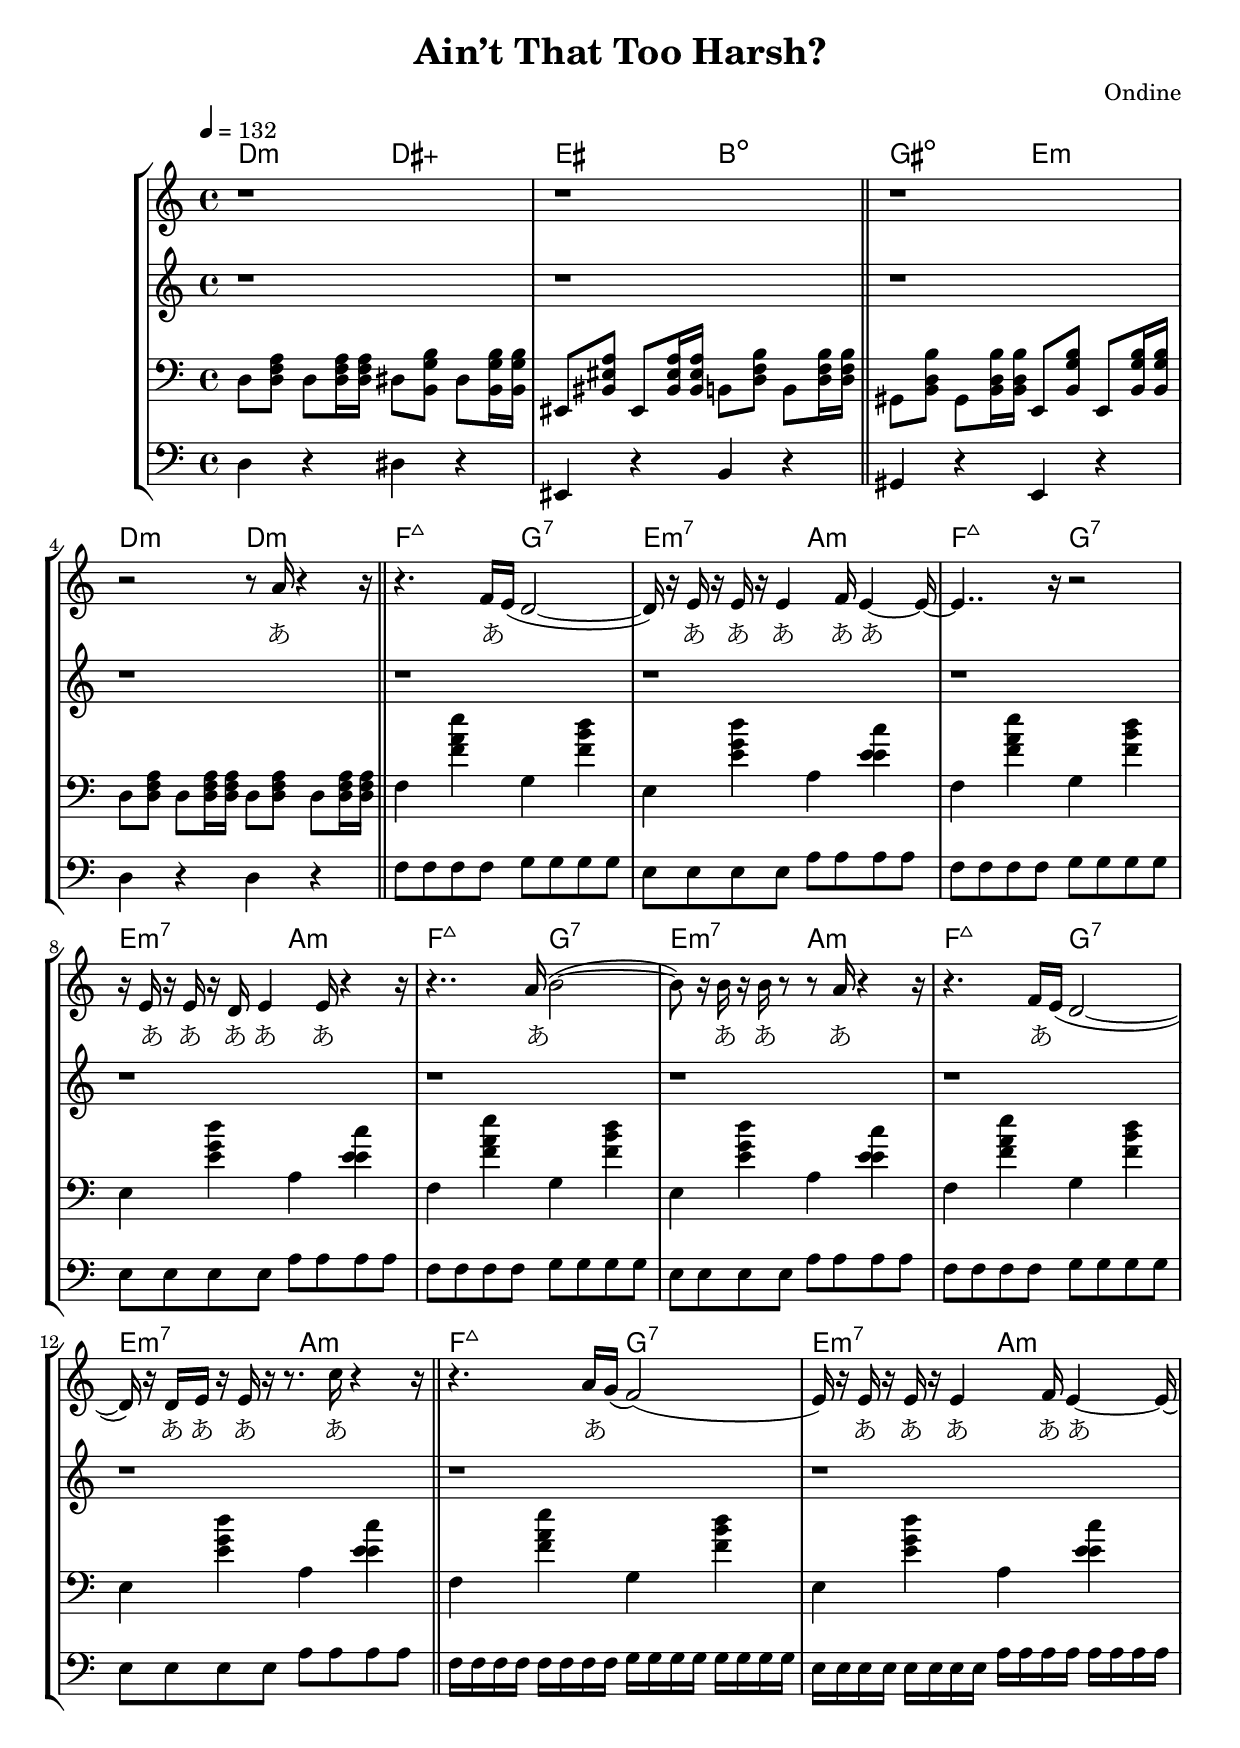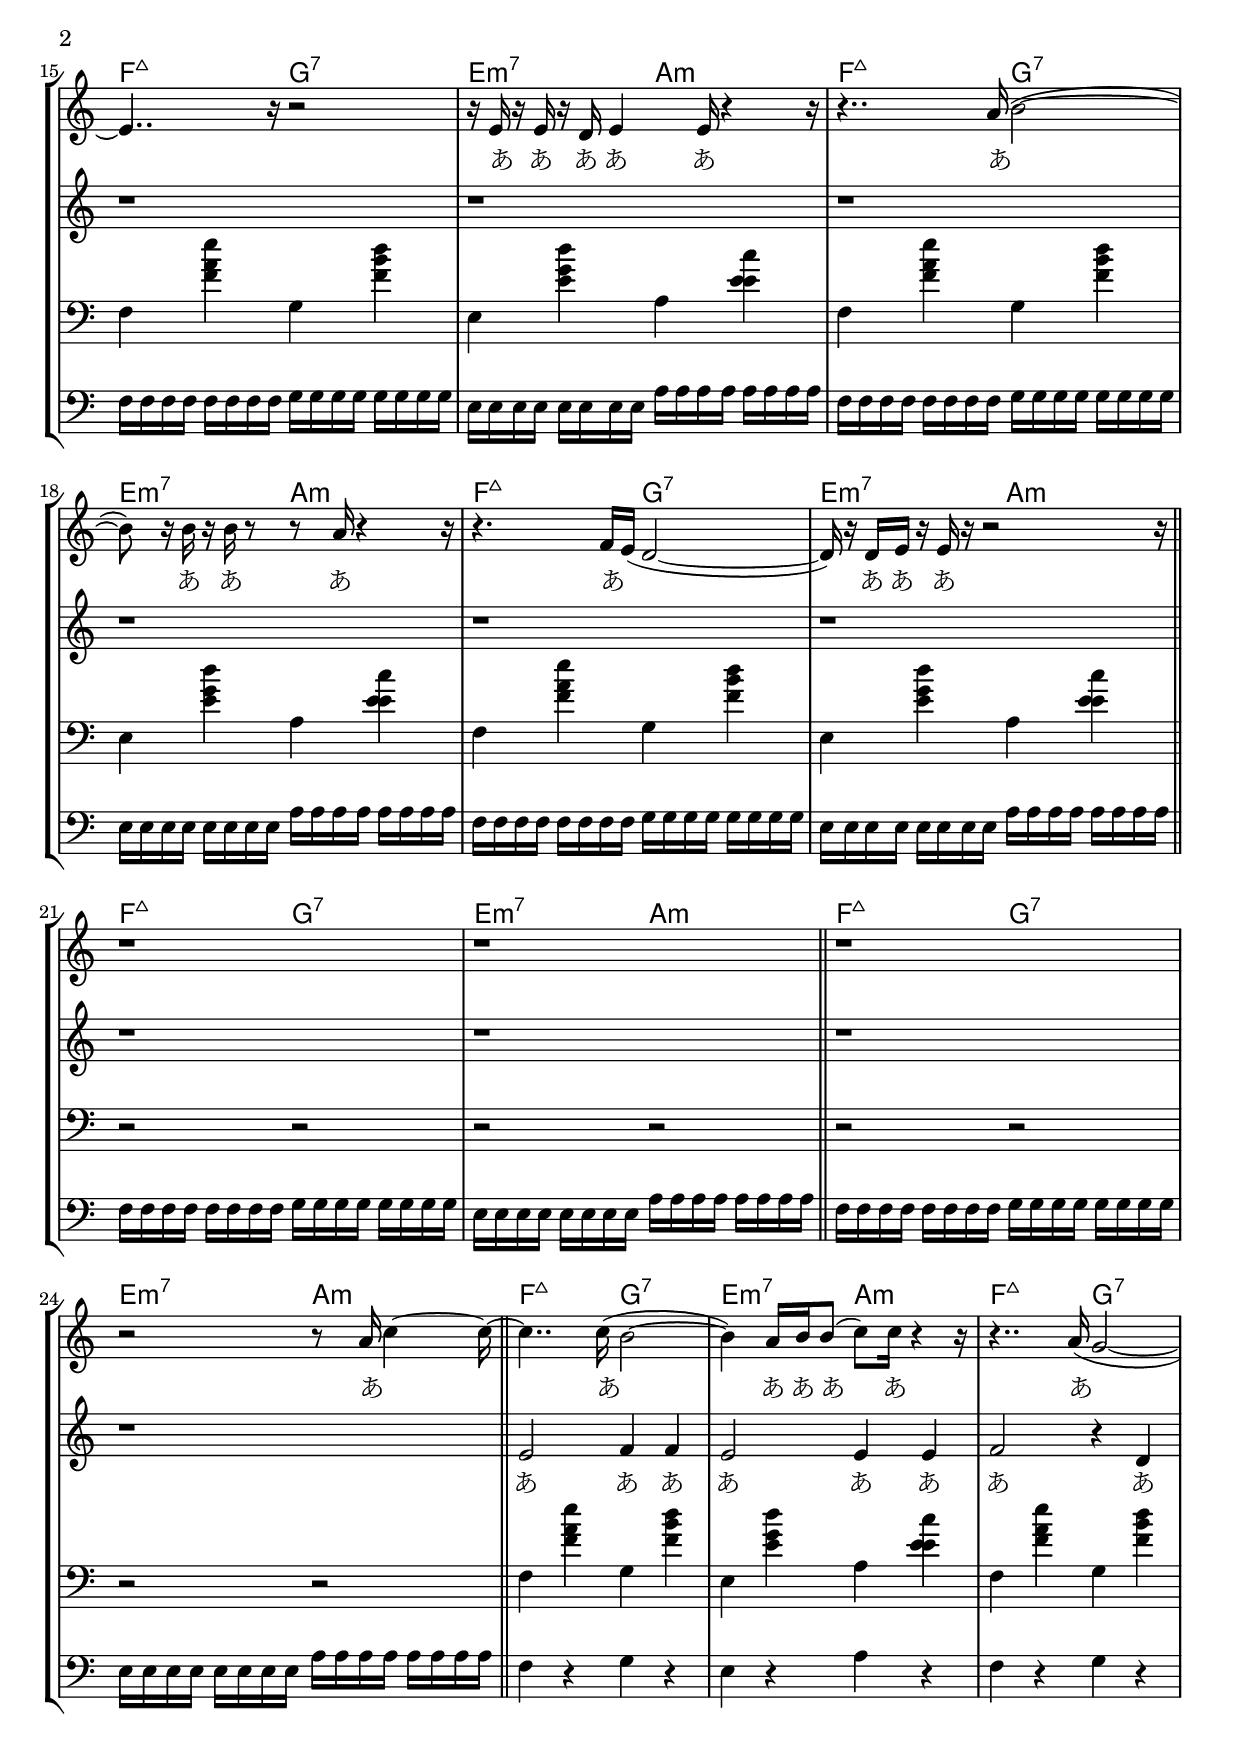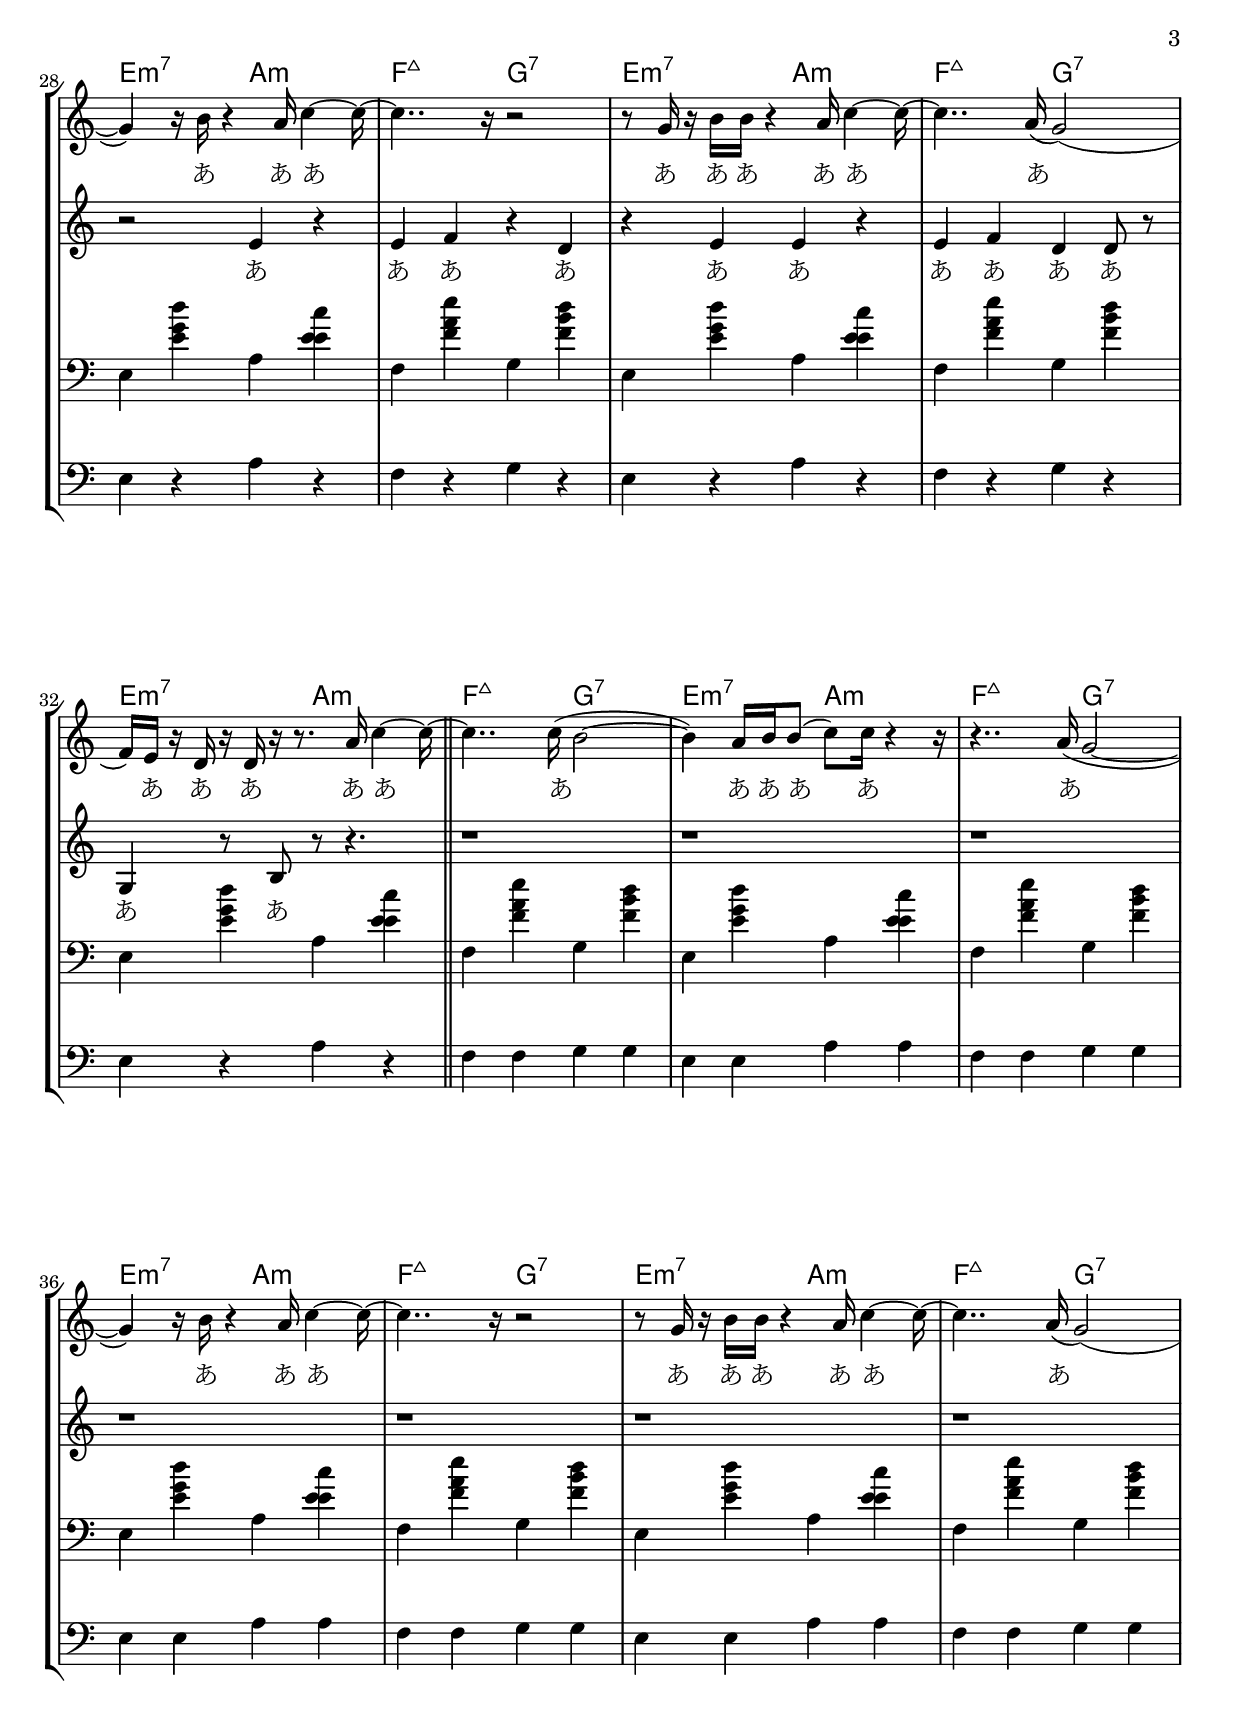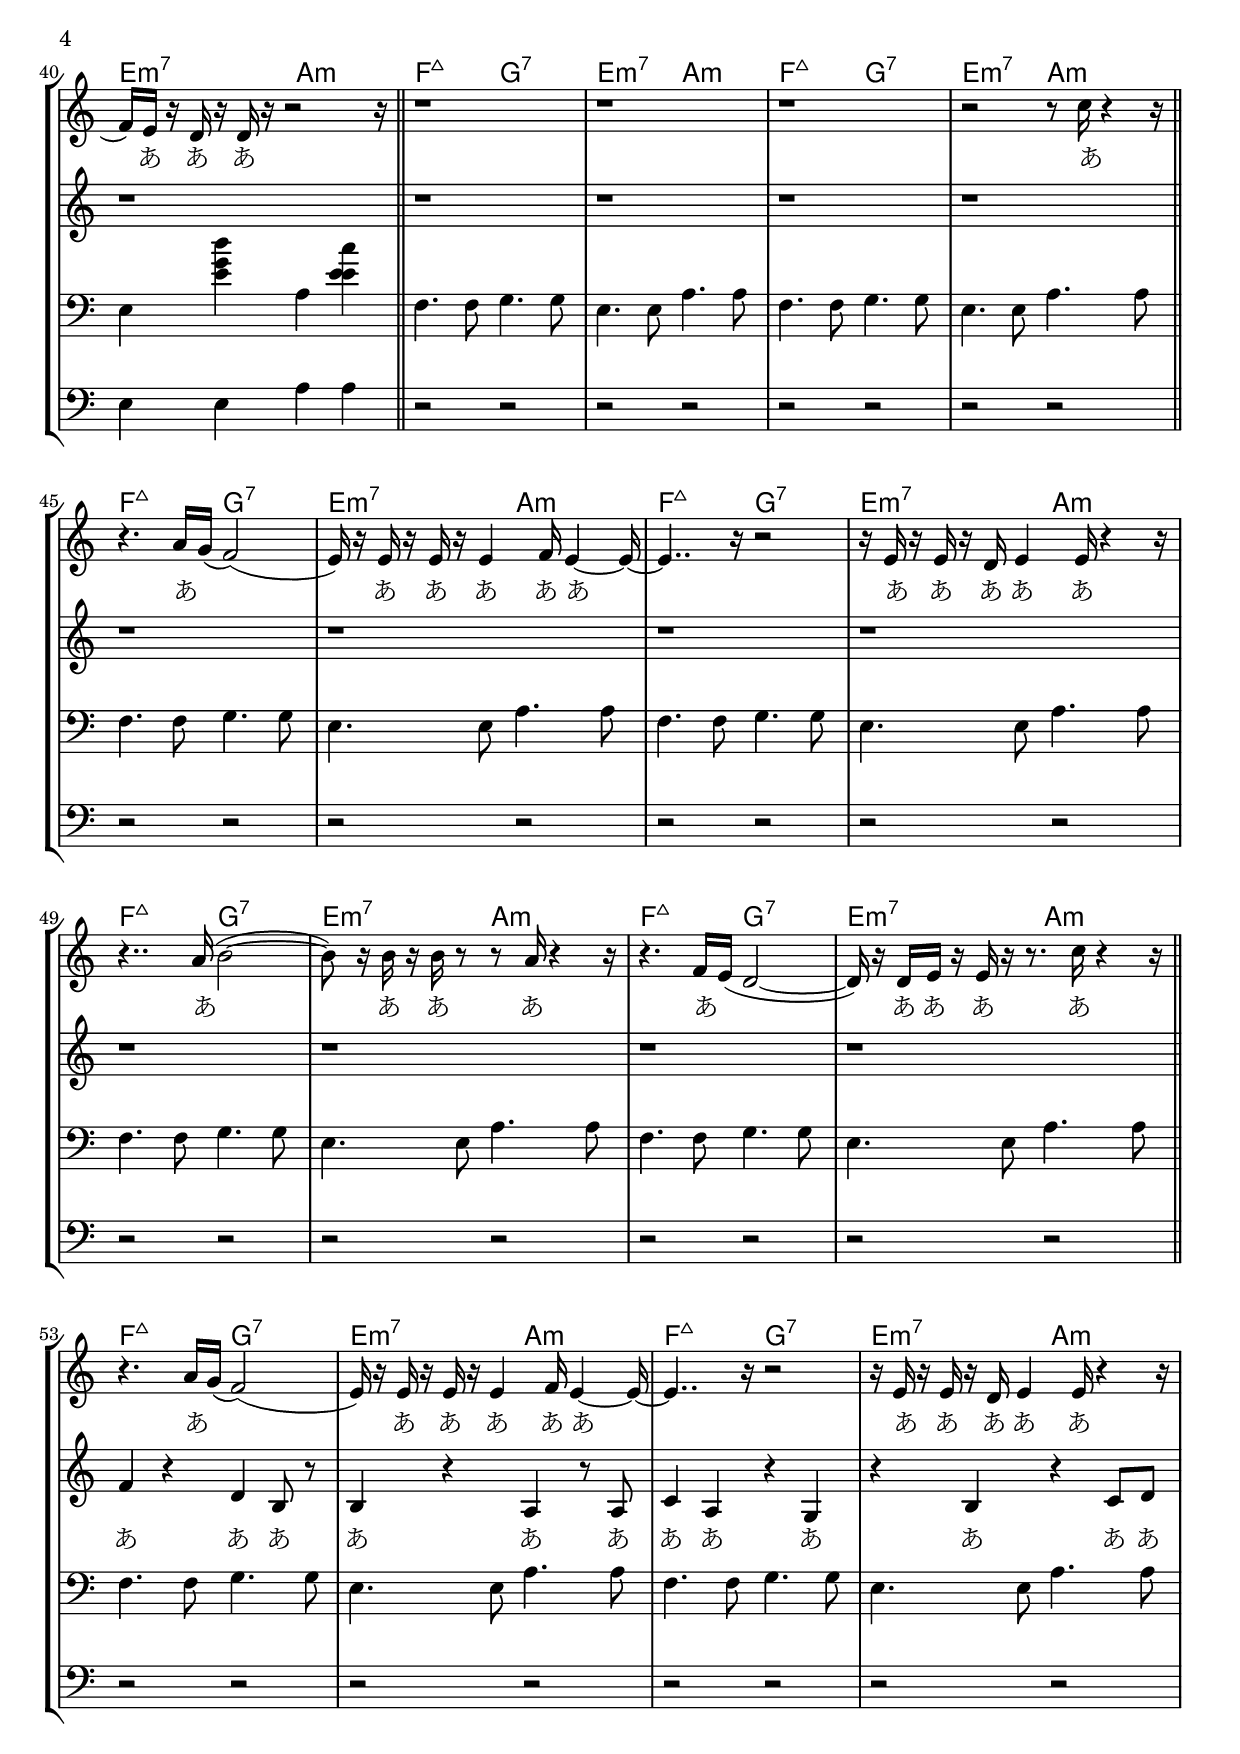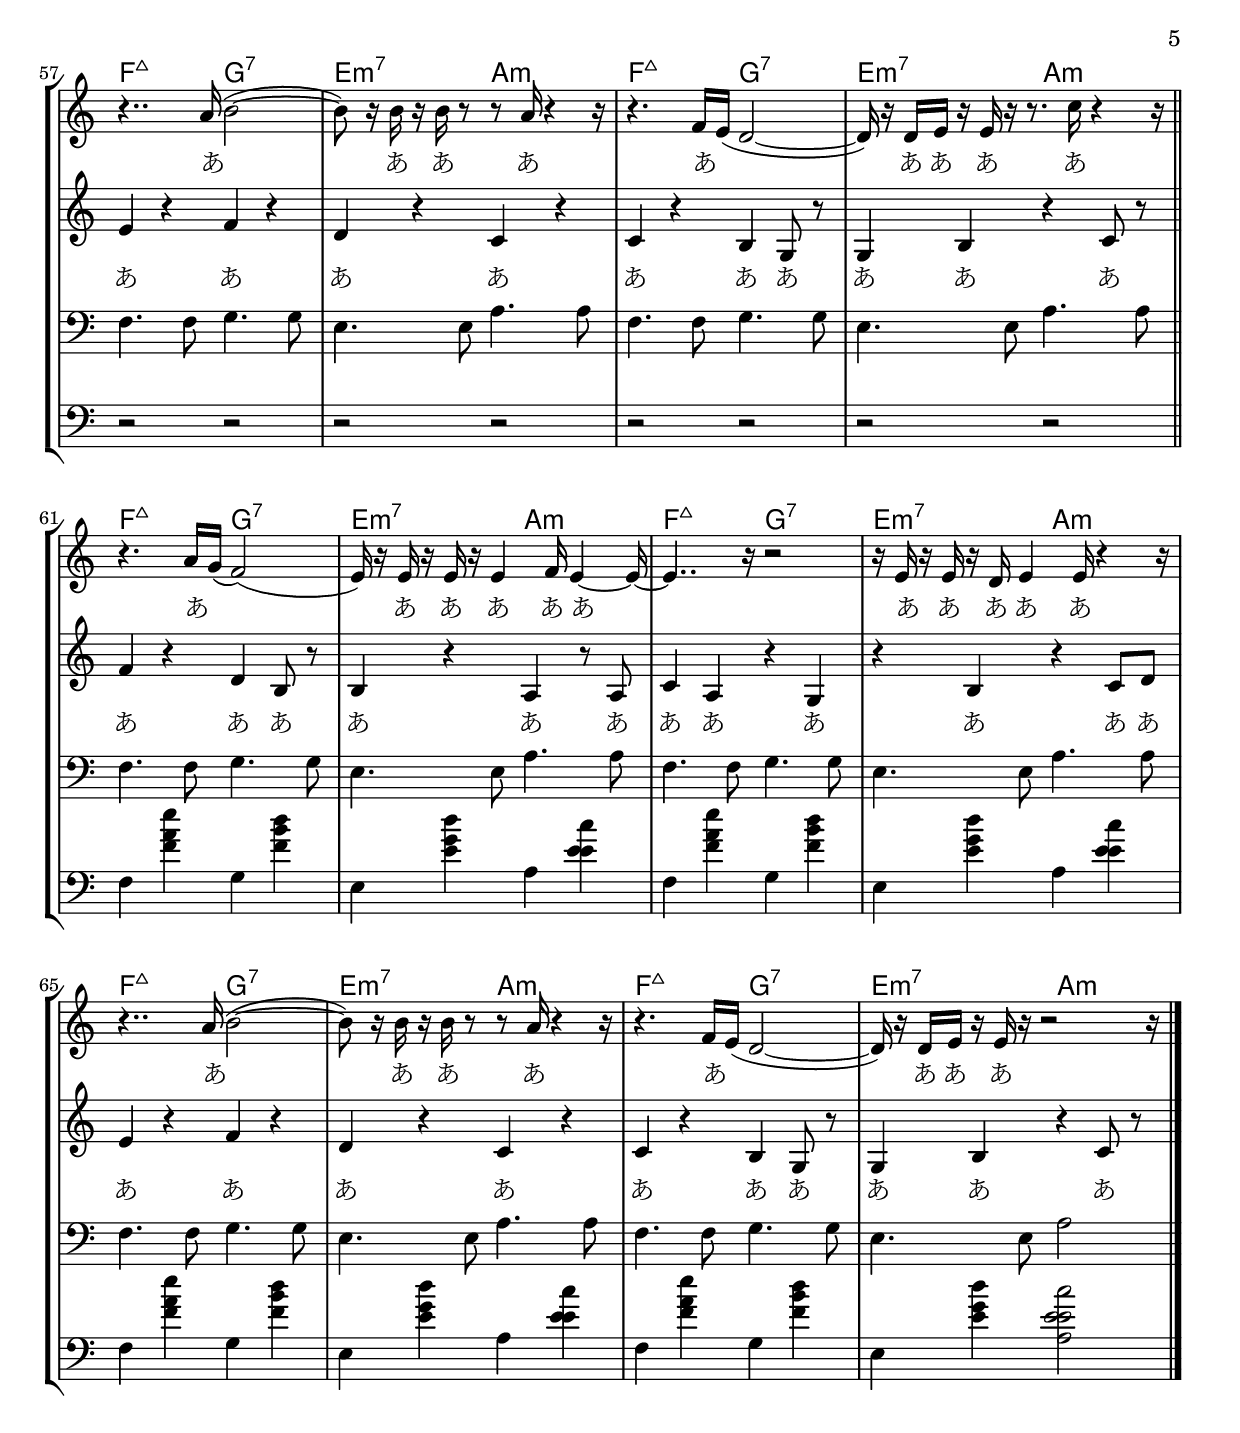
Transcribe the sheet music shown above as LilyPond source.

\version "2.12.1"

\header {
	title = \markup {"Ain’t That Too Harsh?"}
	composer = \markup \center-column {Ondine}
}

harmony = \chordmode {
	d2:m dis:aug eis b:dim 

	gis:dim e:m d:m d:m 

	f:maj7 g:7 e:min7 a:m f:maj7 g:7 e:min7 a:m f:maj7 g:7 e:min7 a:m f:maj7 g:7 e:min7 a:m 

	f:maj7 g:7 e:min7 a:m f:maj7 g:7 e:min7 a:m f:maj7 g:7 e:min7 a:m f:maj7 g:7 e:min7 a:m 

	f:maj7 g:7 e:min7 a:m 

	f:maj7 g:7 e:min7 a:m 

	f:maj7 g:7 e:min7 a:m f:maj7 g:7 e:min7 a:m f:maj7 g:7 e:min7 a:m f:maj7 g:7 e:min7 a:m 

	f:maj7 g:7 e:min7 a:m f:maj7 g:7 e:min7 a:m f:maj7 g:7 e:min7 a:m f:maj7 g:7 e:min7 a:m 

	f:maj7 g:7 e:min7 a:m f:maj7 g:7 e:min7 a:m 

	f:maj7 g:7 e:min7 a:m f:maj7 g:7 e:min7 a:m f:maj7 g:7 e:min7 a:m f:maj7 g:7 e:min7 a:m 

	f:maj7 g:7 e:min7 a:m f:maj7 g:7 e:min7 a:m f:maj7 g:7 e:min7 a:m f:maj7 g:7 e:min7 a:m 

	f:maj7 g:7 e:min7 a:m f:maj7 g:7 e:min7 a:m f:maj7 g:7 e:min7 a:m f:maj7 g:7 e:min7 a:m 
}

melody = {
	\key c \major
	\tempo 4 = 132
	r1 | r1   
	r1 | r2 r8 
	\set Staff.midiInstrument = #"Lead 8 (bass+lead)"
	a'16  r4~r16~ 
	r4.  f'16  e'16  (d'2~ 
	d'16)  r16  e'16  r16  e'16  r16  e'4  f'16  e'4~e'16~ 
	e'4..  r16  r2~ 
	r16  e'16  r16  e'16  r16  d'16  e'4  e'16  r4~r16~ 
	r4..  a'16  (b'2~ 
	b'8)  r16  b'16  r16  b'16  r8  r8  a'16  r4~r16~ 
	r4.  f'16  e'16  (d'2~ 
	d'16)  r16  d'16  e'16  r16  e'16  r16  	r8. 	\set Staff.midiInstrument = #"Lead 8 (bass+lead)"
	c''16  r4~r16~ 
	r4.  a'16  g'16  (f'2) 
	(e'16)  r16  e'16  r16  e'16  r16  e'4  f'16  e'4~e'16~ 
	e'4..  r16  r2~ 
	r16  e'16  r16  e'16  r16  d'16  e'4  e'16  r4~r16~ 
	r4..  a'16  (b'2~ 
	b'8)  r16  b'16  r16  b'16  r8  r8  a'16  r4~r16~ 
	r4.  f'16  e'16  (d'2~ 
	d'16)  r16  d'16  e'16  r16  e'16  r16  	r2~r16 	r1 | r1   
	r1 | r2 r8 
	\set Staff.midiInstrument = #"Lead 8 (bass+lead)"
	a'16  c''4~c''16~ 
	c''4..  c''16  (b'2~ 
	b'4)  a'16  b'16  b'8  (c''8)  c''16  r4~r16~ 
	r4..  a'16  (g'2~ 
	g'4)  r16  b'16  r4  a'16  c''4~c''16~ 
	c''4..  r16  r2 
	r8  g'16  r16  b'16  b'16  r4  a'16  c''4~c''16~ 
	c''4..  a'16  (g'2) 
	(f'16)  e'16  r16  d'16  r16  d'16  r16  	r8. 	\set Staff.midiInstrument = #"Lead 8 (bass+lead)"
	a'16  c''4~c''16~ 
	c''4..  c''16  (b'2~ 
	b'4)  a'16  b'16  b'8  (c''8)  c''16  r4~r16~ 
	r4..  a'16  (g'2~ 
	g'4)  r16  b'16  r4  a'16  c''4~c''16~ 
	c''4..  r16  r2 
	r8  g'16  r16  b'16  b'16  r4  a'16  c''4~c''16~ 
	c''4..  a'16  (g'2) 
	(f'16)  e'16  r16  d'16  r16  d'16  r16  	r2~r16 	r1 | r1 | r1 | r2 r8 
	\set Staff.midiInstrument = #"Lead 8 (bass+lead)"
	c''16  r4~r16~ 
	r4.  a'16  g'16  (f'2) 
	(e'16)  r16  e'16  r16  e'16  r16  e'4  f'16  e'4~e'16~ 
	e'4..  r16  r2~ 
	r16  e'16  r16  e'16  r16  d'16  e'4  e'16  r4~r16~ 
	r4..  a'16  (b'2~ 
	b'8)  r16  b'16  r16  b'16  r8  r8  a'16  r4~r16~ 
	r4.  f'16  e'16  (d'2~ 
	d'16)  r16  d'16  e'16  r16  e'16  r16  	r8. 	\set Staff.midiInstrument = #"Lead 8 (bass+lead)"
	c''16  r4~r16~ 
	r4.  a'16  g'16  (f'2) 
	(e'16)  r16  e'16  r16  e'16  r16  e'4  f'16  e'4~e'16~ 
	e'4..  r16  r2~ 
	r16  e'16  r16  e'16  r16  d'16  e'4  e'16  r4~r16~ 
	r4..  a'16  (b'2~ 
	b'8)  r16  b'16  r16  b'16  r8  r8  a'16  r4~r16~ 
	r4.  f'16  e'16  (d'2~ 
	d'16)  r16  d'16  e'16  r16  e'16  r16  	r8. 	\set Staff.midiInstrument = #"Lead 8 (bass+lead)"
	c''16  r4~r16~ 
	r4.  a'16  g'16  (f'2) 
	(e'16)  r16  e'16  r16  e'16  r16  e'4  f'16  e'4~e'16~ 
	e'4..  r16  r2~ 
	r16  e'16  r16  e'16  r16  d'16  e'4  e'16  r4~r16~ 
	r4..  a'16  (b'2~ 
	b'8)  r16  b'16  r16  b'16  r8  r8  a'16  r4~r16~ 
	r4.  f'16  e'16  (d'2~ 
	d'16)  r16  d'16  e'16  r16  e'16  r16  	r2~r16 	\bar "|."
}

words = \lyricmode {
	
	
	あ  あ  あ  あ  あ  あ  あ  あ  あ  あ  あ  あ  あ  あ  あ  あ  あ  あ  あ  あ  あ  あ  
	あ  あ  あ  あ  あ  あ  あ  あ  あ  あ  あ  あ  あ  あ  あ  あ  あ  あ  あ  あ  あ  あ  
	
	
	あ  あ  あ  あ  あ  あ  あ  あ  あ  あ  あ  あ  あ  あ  あ  あ  あ  あ  あ  あ  
	あ  あ  あ  あ  あ  あ  あ  あ  あ  あ  あ  あ  あ  あ  あ  あ  あ  あ  あ  あ  
	
	あ  あ  あ  あ  あ  あ  あ  あ  あ  あ  あ  あ  あ  あ  あ  あ  あ  あ  あ  あ  あ  あ  
	あ  あ  あ  あ  あ  あ  あ  あ  あ  あ  あ  あ  あ  あ  あ  あ  あ  あ  あ  あ  あ  あ  
	あ  あ  あ  あ  あ  あ  あ  あ  あ  あ  あ  あ  あ  あ  あ  あ  あ  あ  あ  あ  あ  あ  
}

secondmelody = {
	\key c \major
	\tempo 4 = 132
	r1 | r1   
	r1 | r1   
	r1 | r1 | r1 | r1 | r1 | r1 | r1 | r1   
	r1 | r1 | r1 | r1 | r1 | r1 | r1 | r1   
	r1 | r1   
	r1 | r1   
	\set Staff.midiInstrument = #"Lead 8 (bass+lead)"
	 e'2  f'4  f'4 
	e'2  e'4  e'4 
	f'2  r4  d'4 
	r2  e'4  r4 
	e'4  f'4  r4  d'4 
	r4  e'4  e'4  r4 
	e'4  f'4  d'4  d'8  r8 
	g4  r8  b8  r8  	r4. 	r1 | r1 | r1 | r1 | r1 | r1 | r1 | r1   
	r1 | r1 | r1 | r1   
	r1 | r1 | r1 | r1 | r1 | r1 | r1 | r1   
	\set Staff.midiInstrument = #"Lead 8 (bass+lead)"
	 f'4  r4  d'4  b8  r8 
	b4  r4  a4  r8  a8 
	c'4  a4  r4  g4 
	r4  b4  r4  c'8  d'8 
	e'4  r4  f'4  r4 
	d'4  r4  c'4  r4 
	c'4  r4  b4  g8  r8 
	g4  b4  r4  c'8  r8
	\set Staff.midiInstrument = #"Lead 8 (bass+lead)"
	 f'4  r4  d'4  b8  r8 
	b4  r4  a4  r8  a8 
	c'4  a4  r4  g4 
	r4  b4  r4  c'8  d'8 
	e'4  r4  f'4  r4 
	d'4  r4  c'4  r4 
	c'4  r4  b4  g8  r8 
	g4  b4  r4  c'8  r8
	\bar "|."
}

secondwords = \lyricmode {
	
	
	
	
	
	
	あ  あ  あ  あ  あ  あ  あ  あ  あ  あ  あ  あ  あ  あ  あ  あ  あ  あ  あ  あ  
	
	
	
	あ  あ  あ  あ  あ  あ  あ  あ  あ  あ  あ  あ  あ  あ  あ  あ  あ  あ  あ  あ  あ  あ  
	あ  あ  あ  あ  あ  あ  あ  あ  あ  あ  あ  あ  あ  あ  あ  あ  あ  あ  あ  あ  あ  あ  
}

tempochange = {
	\tempo 4 = 132
	r1 | r1 \bar "||"
	\tempo 4 = 132
	r1 | r1 \bar "||"
	\tempo 4 = 132
	r1 | r1 | r1 | r1 | r1 | r1 | r1 | r1 \bar "||"
	\tempo 4 = 132
	r1 | r1 | r1 | r1 | r1 | r1 | r1 | r1 \bar "||"
	\tempo 4 = 132
	r1 | r1 \bar "||"
	\tempo 4 = 132
	r1 | r1 \bar "||"
	\tempo 4 = 132
	r1 | r1 | r1 | r1 | r1 | r1 | r1 | r1 \bar "||"
	\tempo 4 = 132
	r1 | r1 | r1 | r1 | r1 | r1 | r1 | r1 \bar "||"
	\tempo 4 = 132
	r1 | r1 | r1 | r1 \bar "||"
	\tempo 4 = 132
	r1 | r1 | r1 | r1 | r1 | r1 | r1 | r1 \bar "||"
	\tempo 4 = 132
	r1 | r1 | r1 | r1 | r1 | r1 | r1 | r1 \bar "||"
	\tempo 4 = 132
	r1 | r1 | r1 | r1 | r1 | r1 | r1 | r1 \bar "|."
}

mainacc = {
	\clef bass
	\set Staff.midiInstrument = #"Lead 8 (bass+lead)"
	\key c \major
	\tempo 4 = 132
	d8 <d f a> d <d f a>16 <d f a>
	dis8 <b, g b> dis <b, g b>16 <b, g b>
	eis,8 <bis, eis a> eis, <bis, eis a>16 <bis, eis a>
	b,8 <d f b> b, <d f b>16 <d f b>
	\bar "||"

	\set Staff.midiInstrument = #"Lead 8 (bass+lead)"
	gis,8 <b, d b> gis, <b, d b>16 <b, d b>
	e,8 <b, g b> e, <b, g b>16 <b, g b>
	d8 <d f a> d <d f a>16 <d f a>
	d8 <d f a> d <d f a>16 <d f a>
	\bar "||"

	\set Staff.midiInstrument = #"Lead 8 (bass+lead)"
	f4 <f' a' e''>4
	g4 <f' b' d''>4
	e4 <e' g' d''>4
	a4 <e' e' c''>4
	f4 <f' a' e''>4
	g4 <f' b' d''>4
	e4 <e' g' d''>4
	a4 <e' e' c''>4
	f4 <f' a' e''>4
	g4 <f' b' d''>4
	e4 <e' g' d''>4
	a4 <e' e' c''>4
	f4 <f' a' e''>4
	g4 <f' b' d''>4
	e4 <e' g' d''>4
	a4 <e' e' c''>4
	\bar "||"

	\set Staff.midiInstrument = #"Lead 8 (bass+lead)"
	f4 <f' a' e''>4
	g4 <f' b' d''>4
	e4 <e' g' d''>4
	a4 <e' e' c''>4
	f4 <f' a' e''>4
	g4 <f' b' d''>4
	e4 <e' g' d''>4
	a4 <e' e' c''>4
	f4 <f' a' e''>4
	g4 <f' b' d''>4
	e4 <e' g' d''>4
	a4 <e' e' c''>4
	f4 <f' a' e''>4
	g4 <f' b' d''>4
	e4 <e' g' d''>4
	a4 <e' e' c''>4
	\bar "||"

	\set Staff.midiInstrument = #"Acoustic grand"
	r2
	r2
	r2
	r2
	\bar "||"

	\set Staff.midiInstrument = #"Acoustic grand"
	r2
	r2
	r2
	r2
	\bar "||"

	\set Staff.midiInstrument = #"Acoustic grand"
	f4 <f' a' e''>4
	g4 <f' b' d''>4
	e4 <e' g' d''>4
	a4 <e' e' c''>4
	f4 <f' a' e''>4
	g4 <f' b' d''>4
	e4 <e' g' d''>4
	a4 <e' e' c''>4
	f4 <f' a' e''>4
	g4 <f' b' d''>4
	e4 <e' g' d''>4
	a4 <e' e' c''>4
	f4 <f' a' e''>4
	g4 <f' b' d''>4
	e4 <e' g' d''>4
	a4 <e' e' c''>4
	\bar "||"

	\set Staff.midiInstrument = #"Lead 8 (bass+lead)"
	f4 <f' a' e''>4
	g4 <f' b' d''>4
	e4 <e' g' d''>4
	a4 <e' e' c''>4
	f4 <f' a' e''>4
	g4 <f' b' d''>4
	e4 <e' g' d''>4
	a4 <e' e' c''>4
	f4 <f' a' e''>4
	g4 <f' b' d''>4
	e4 <e' g' d''>4
	a4 <e' e' c''>4
	f4 <f' a' e''>4
	g4 <f' b' d''>4
	e4 <e' g' d''>4
	a4 <e' e' c''>4
	\bar "||"

	\set Staff.midiInstrument = #"Marimba"
	f4.f8
	g4.g8
	e4.e8
	a4.a8
	f4.f8
	g4.g8
	e4.e8
	a4.a8
	\bar "||"

	\set Staff.midiInstrument = #"Marimba"
	f4.f8
	g4.g8
	e4.e8
	a4.a8
	f4.f8
	g4.g8
	e4.e8
	a4.a8
	f4.f8
	g4.g8
	e4.e8
	a4.a8
	f4.f8
	g4.g8
	e4.e8
	a4.a8
	\bar "||"

	\set Staff.midiInstrument = #"Marimba"
	f4.f8
	g4.g8
	e4.e8
	a4.a8
	f4.f8
	g4.g8
	e4.e8
	a4.a8
	f4.f8
	g4.g8
	e4.e8
	a4.a8
	f4.f8
	g4.g8
	e4.e8
	a4.a8
	\bar "||"

	\set Staff.midiInstrument = #"Marimba"
	f4.f8
	g4.g8
	e4.e8
	a4.a8
	f4.f8
	g4.g8
	e4.e8
	a4.a8
	f4.f8
	g4.g8
	e4.e8
	a4.a8
	f4.f8
	g4.g8
	e4.e8
	a2
	\bar "|."
}

subacc = {
	\clef bass
	\set Staff.midiInstrument = #"Lead 8 (bass+lead)"
	\key c \major
	\tempo 4 = 132
	d4 r4
	dis4 r4
	eis,4 r4
	b,4 r4
	\bar "||"

	\set Staff.midiInstrument = #"Lead 8 (bass+lead)"
	gis,4 r4
	e,4 r4
	d4 r4
	d4 r4
	\bar "||"

	\set Staff.midiInstrument = #"Acoustic Bass"
	f8 f8 f8 f8
	g8 g8 g8 g8
	e8 e8 e8 e8
	a8 a8 a8 a8
	f8 f8 f8 f8
	g8 g8 g8 g8
	e8 e8 e8 e8
	a8 a8 a8 a8
	f8 f8 f8 f8
	g8 g8 g8 g8
	e8 e8 e8 e8
	a8 a8 a8 a8
	f8 f8 f8 f8
	g8 g8 g8 g8
	e8 e8 e8 e8
	a8 a8 a8 a8
	\bar "||"

	\set Staff.midiInstrument = #"Acoustic Bass"
	f16 f16 f16 f16 f16 f16 f16 f16
	g16 g16 g16 g16 g16 g16 g16 g16
	e16 e16 e16 e16 e16 e16 e16 e16
	a16 a16 a16 a16 a16 a16 a16 a16
	f16 f16 f16 f16 f16 f16 f16 f16
	g16 g16 g16 g16 g16 g16 g16 g16
	e16 e16 e16 e16 e16 e16 e16 e16
	a16 a16 a16 a16 a16 a16 a16 a16
	f16 f16 f16 f16 f16 f16 f16 f16
	g16 g16 g16 g16 g16 g16 g16 g16
	e16 e16 e16 e16 e16 e16 e16 e16
	a16 a16 a16 a16 a16 a16 a16 a16
	f16 f16 f16 f16 f16 f16 f16 f16
	g16 g16 g16 g16 g16 g16 g16 g16
	e16 e16 e16 e16 e16 e16 e16 e16
	a16 a16 a16 a16 a16 a16 a16 a16
	\bar "||"

	\set Staff.midiInstrument = #"Acoustic Bass"
	f16 f16 f16 f16 f16 f16 f16 f16
	g16 g16 g16 g16 g16 g16 g16 g16
	e16 e16 e16 e16 e16 e16 e16 e16
	a16 a16 a16 a16 a16 a16 a16 a16
	\bar "||"

	\set Staff.midiInstrument = #"Acoustic Bass"
	f16 f16 f16 f16 f16 f16 f16 f16
	g16 g16 g16 g16 g16 g16 g16 g16
	e16 e16 e16 e16 e16 e16 e16 e16
	a16 a16 a16 a16 a16 a16 a16 a16
	\bar "||"

	\set Staff.midiInstrument = #"Slap Bass 1"
	f4 r4
	g4 r4
	e4 r4
	a4 r4
	f4 r4
	g4 r4
	e4 r4
	a4 r4
	f4 r4
	g4 r4
	e4 r4
	a4 r4
	f4 r4
	g4 r4
	e4 r4
	a4 r4
	\bar "||"

	\set Staff.midiInstrument = #"Slap Bass 2"
	f4 f4
	g4 g4
	e4 e4
	a4 a4
	f4 f4
	g4 g4
	e4 e4
	a4 a4
	f4 f4
	g4 g4
	e4 e4
	a4 a4
	f4 f4
	g4 g4
	e4 e4
	a4 a4
	\bar "||"

	\set Staff.midiInstrument = #"Acoustic grand"
	r2
	r2
	r2
	r2
	r2
	r2
	r2
	r2
	\bar "||"

	\set Staff.midiInstrument = #"Acoustic grand"
	r2
	r2
	r2
	r2
	r2
	r2
	r2
	r2
	r2
	r2
	r2
	r2
	r2
	r2
	r2
	r2
	\bar "||"

	\set Staff.midiInstrument = #"Acoustic grand"
	r2
	r2
	r2
	r2
	r2
	r2
	r2
	r2
	r2
	r2
	r2
	r2
	r2
	r2
	r2
	r2
	\bar "||"

	\set Staff.midiInstrument = #"Lead 8 (bass+lead)"
	f4 <f' a' e''>4
	g4 <f' b' d''>4
	e4 <e' g' d''>4
	a4 <e' e' c''>4
	f4 <f' a' e''>4
	g4 <f' b' d''>4
	e4 <e' g' d''>4
	a4 <e' e' c''>4
	f4 <f' a' e''>4
	g4 <f' b' d''>4
	e4 <e' g' d''>4
	a4 <e' e' c''>4
	f4 <f' a' e''>4
	g4 <f' b' d''>4
	e4 <e' g' d''>4
	<a e' e' c''>2
	\bar "|."
}

percA = {
	\drummode {
	r1 |r1 \bar "||"
	r1 |r1 \bar "||"
	r1 |r1 |r1 |r1 |r1 |r1 |r1 |r1 \bar "||"
	r1 |r1 |r1 |r1 |r1 |r1 |r1 |r1 \bar "||"
	r1 |r1 \bar "||"
	r1  |r2 r8 hho4 hho8  \bar "||"
	hh8 hh8 hh8 hh8 hh8 hh8 hh8 hh8  |hh8 hh8 hh8 hh8 hh4 hh8 hh8  |hh8 hh8 hh8 hh8 hh8 hh8 hh8 hh8  |hh8 hh8 hh8 hh2 r8  |hh8 hh8 hh8 hh8 hh8 hh8 hh8 hh8  |hh8 hh8 hh8 hh8 hh4 hh8 hh8  |hh8 hh8 hh8 hh8 hh8 hh8 hh8 hh8  |r8 hh2. r8  \bar "||"
	hh8 hh8 hh8 hh8 hh8 hh8 hh8 hh8  |hh8 hh8 hh8 hh8 hh4 hh8 hh8  |hh8 hh8 hh8 hh8 hh8 hh8 hh8 hh8  |hh8 hh8 hh8 hh2 r8  |hh8 hh8 hh8 hh8 hh8 hh8 hh8 hh8  |hh8 hh8 hh8 hh8 hh4 hh8 hh8  |hh8 hh8 hh8 hh8 hh8 hh8 hh8 hh8  |r8 hh2. r8  \bar "||"
	r1 |r1 |r1 |r1 \bar "||"
	r1 |r1 |r1 |r1 |r1 |r1 |r1 |r1 \bar "||"
	r1 |r1 |r1 |r1 |r1 |r1 |r1 |r1 \bar "||"
	r1 |r1 |r1 |r1 |r1 |r1 |r1 |r1 \bar "|."
	}
}

percB = {
	\drummode {
	r1 |r1 \bar "||"
	r1 |r1 \bar "||"
	r1 |r1 |r1 |r1 |r1 |r1 |r1 |r1 \bar "||"
	r1 |r1 |r1 |r1 |r1 |r1 |r1 |r1 \bar "||"
	r1 |r1 \bar "||"
	r4. hhp2 hhp8  |hhp4 hhp4 hhp4 hhp4  \bar "||"
	r4 sn8. sn8 sn8. sn8. sn16  |r4 sn8. sn8 sn8. sn4  |r4 sn8. sn8 sn8. sn8. sn16  |r8 sn8 sn4 sn8 sn16 sn8 sn8 sn16  |r4 sn8. sn8 sn8. sn8. sn16  |r4 sn8. sn8 sn8. sn4  |r4 sn8. sn8 sn8. sn8. sn16  |r4 sn2 sn4  \bar "||"
	r4 sn8. sn8 sn8. sn8. sn16  |r4 sn8. sn8 sn8. sn4  |r4 sn8. sn8 sn8. sn8. sn16  |r8 sn8 sn4 sn8 sn16 sn8 sn8 sn16  |r4 sn8. sn8 sn8. sn8. sn16  |r4 sn8. sn8 sn8. sn4  |r4 sn8. sn8 sn8. sn8. sn16  |r4 sn2 sn4  \bar "||"
	r1 |r1 |r1 |r1 \bar "||"
	r1 |r1 |r1 |r1 |r1 |r1 |r1 |r1 \bar "||"
	r1 |r1 |r1 |r1 |r1 |r1 |r1 |r1 \bar "||"
	r1 |r1 |r1 |r1 |r1 |r1 |r1 |r1 \bar "|."
	}
}

percC = {
	\drummode {
	r1 |r1 \bar "||"
	r1 |r1 \bar "||"
	r1 |r1 |r1 |r1 |r1 |r1 |r1 |r1 \bar "||"
	r1 |r1 |r1 |r1 |r1 |r1 |r1 |r1 \bar "||"
	r1 |r1 \bar "||"
	hh4 hh4 hh4 hh4  |r4. hh2 r8  \bar "||"
	bd8 bd4 bd2 bd8  |bd8 bd2 bd4.  |bd8 bd4 bd2 bd8  |bd4 r16 bd8. bd2  |bd8 bd4 bd2 bd8  |bd8 bd2 bd4.  |bd8 bd4 bd2 bd8  |bd8 bd4. bd4. bd8  \bar "||"
	bd8 bd4 bd2 bd8  |bd8 bd2 bd4.  |bd8 bd4 bd2 bd8  |bd4 r16 bd8. bd2  |bd8 bd4 bd2 bd8  |bd8 bd2 bd4.  |bd8 bd4 bd2 bd8  |bd8 bd4. bd4. bd8  \bar "||"
	r1 |r1 |r1 |r1 \bar "||"
	r1 |r1 |r1 |r1 |r1 |r1 |r1 |r1 \bar "||"
	r1 |r1 |r1 |r1 |r1 |r1 |r1 |r1 \bar "||"
	r1 |r1 |r1 |r1 |r1 |r1 |r1 |r1 \bar "|."
	}
}

percD = {
	\drummode {
	r1 |r1 \bar "||"
	r1 |r1 \bar "||"
	r1 |r1 |r1 |r1 |r1 |r1 |r1 |r1 \bar "||"
	r1 |r1 |r1 |r1 |r1 |r1 |r1 |r1 \bar "||"
	r1 |r1 \bar "||"
	bd2. r8 bd8  |bd8. bd4. r16 bd4 bd8  \bar "||"
	r1  |r2 r8 hho4.  |r1  |r4. r16 hho2 r16  |r1  |r2 r8 hho4.  |r1  |r4. r16 hho2 r16  \bar "||"
	r1  |r2 r8 hho4.  |r1  |r4. r16 hho2 r16  |r1  |r2 r8 hho4.  |r1  |r4. r16 hho2 r16  \bar "||"
	r1 |r1 |r1 |r1 \bar "||"
	r1 |r1 |r1 |r1 |r1 |r1 |r1 |r1 \bar "||"
	r1 |r1 |r1 |r1 |r1 |r1 |r1 |r1 \bar "||"
	r1 |r1 |r1 |r1 |r1 |r1 |r1 |r1 \bar "|."
	}
}

percE = {
	\drummode {
	r1 |r1 \bar "||"
	r1 |r1 \bar "||"
	r1 |r1 |r1 |r1 |r1 |r1 |r1 |r1 \bar "||"
	r1 |r1 |r1 |r1 |r1 |r1 |r1 |r1 \bar "||"
	r1 |r1 \bar "||"
	r1 | r1 \bar "||"
	r1 |r1 |r1 |r1 |r1 |r1 |r1 |cymc1  \bar "||"
	r1 |r1 |r1 |r1 |r1 |r1 |r1 |cymc1  \bar "||"
	r1 |r1 |r1 |r1 \bar "||"
	r1 |r1 |r1 |r1 |r1 |r1 |r1 |r1 \bar "||"
	r1 |r1 |r1 |r1 |r1 |r1 |r1 |r1 \bar "||"
	r1 |r1 |r1 |r1 |r1 |r1 |r1 |r1 \bar "|."
	}
}

percF = {
	\drummode {
	r1 | r1 \bar "||"
	r1 | r1 \bar "||"
	r1 | r1 | r1 | r1 | r1 | r1 | r1 | r1 \bar "||"
	r1 | r1 | r1 | r1 | r1 | r1 | r1 | r1 \bar "||"
	r1 | r1 \bar "||"
	r1 | r1 \bar "||"
	r1 |r1 |r1 |r1 |r1 |r1 |r1 |r4 r16 tommh16 tommh4. tommh4  \bar "||"
	r1 |r1 |r1 |r1 |r1 |r1 |r1 |r4 r16 tommh16 tommh4. tommh4  \bar "||"
	r1 | r1 | r1 | r1 \bar "||"
	r1 | r1 | r1 | r1 | r1 | r1 | r1 | r1 \bar "||"
	r1 | r1 | r1 | r1 | r1 | r1 | r1 | r1 \bar "||"
	r1 | r1 | r1 | r1 | r1 | r1 | r1 | r1 \bar "|."
	}
}

percG = {
	\drummode {
	r1 | r1 \bar "||"
	r1 | r1 \bar "||"
	r1 | r1 | r1 | r1 | r1 | r1 | r1 | r1 \bar "||"
	r1 | r1 | r1 | r1 | r1 | r1 | r1 | r1 \bar "||"
	r1 | r1 \bar "||"
	r1 | r1 \bar "||"
	r1 |r1 |r1 |r1 |r1 |r1 |r1 |r4. r16 tomml4. tomml8.  \bar "||"
	r1 |r1 |r1 |r1 |r1 |r1 |r1 |r4. r16 tomml4. tomml8.  \bar "||"
	r1 | r1 | r1 | r1 \bar "||"
	r1 | r1 | r1 | r1 | r1 | r1 | r1 | r1 \bar "||"
	r1 | r1 | r1 | r1 | r1 | r1 | r1 | r1 \bar "||"
	r1 | r1 | r1 | r1 | r1 | r1 | r1 | r1 \bar "|."
	}
}

percH = {
	\drummode {
	r1 | r1 \bar "||"
	r1 | r1 \bar "||"
	r1 | r1 | r1 | r1 | r1 | r1 | r1 | r1 \bar "||"
	r1 | r1 | r1 | r1 | r1 | r1 | r1 | r1 \bar "||"
	r1 | r1 \bar "||"
	r1 | r1 \bar "||"
	r1 |r1 |r1 |r1 |r1 |r1 |r1 |r2 r16 toml8 toml4 r16  \bar "||"
	r1 |r1 |r1 |r1 |r1 |r1 |r1 |r2 r16 toml8 toml4 r16  \bar "||"
	r1 | r1 | r1 | r1 \bar "||"
	r1 | r1 | r1 | r1 | r1 | r1 | r1 | r1 \bar "||"
	r1 | r1 | r1 | r1 | r1 | r1 | r1 | r1 \bar "||"
	r1 | r1 | r1 | r1 | r1 | r1 | r1 | r1 \bar "|."
	}
}

percI = {
	\drummode {
	r1 | r1 \bar "||"
	r1 | r1 \bar "||"
	r1 | r1 | r1 | r1 | r1 | r1 | r1 | r1 \bar "||"
	r1 | r1 | r1 | r1 | r1 | r1 | r1 | r1 \bar "||"
	r1 | r1 \bar "||"
	r1 | r1 \bar "||"
	r1 |r1 |r1 |r1 |r1 |r1 |r1 |r2 r8 tomfh4 tomfh8  \bar "||"
	r1 |r1 |r1 |r1 |r1 |r1 |r1 |r2 r8 tomfh4 tomfh8  \bar "||"
	r1 | r1 | r1 | r1 \bar "||"
	r1 | r1 | r1 | r1 | r1 | r1 | r1 | r1 \bar "||"
	r1 | r1 | r1 | r1 | r1 | r1 | r1 | r1 \bar "||"
	r1 | r1 | r1 | r1 | r1 | r1 | r1 | r1 \bar "|."
	}
}

\score {
	<<
		\new StaffGroup <<
			\new ChordNames {\harmony}
			\new Voice = "melody" {\melody}
			\new Lyrics \lyricsto "melody" \words
			\new Voice = "secondmelody" {\secondmelody}
			\new Lyrics \lyricsto "secondmelody" \secondwords
			\new Staff = "mainacc" {\mainacc}
			\new Staff = "subacc" {\subacc}
		>>
	>>
	\layout { }
}
